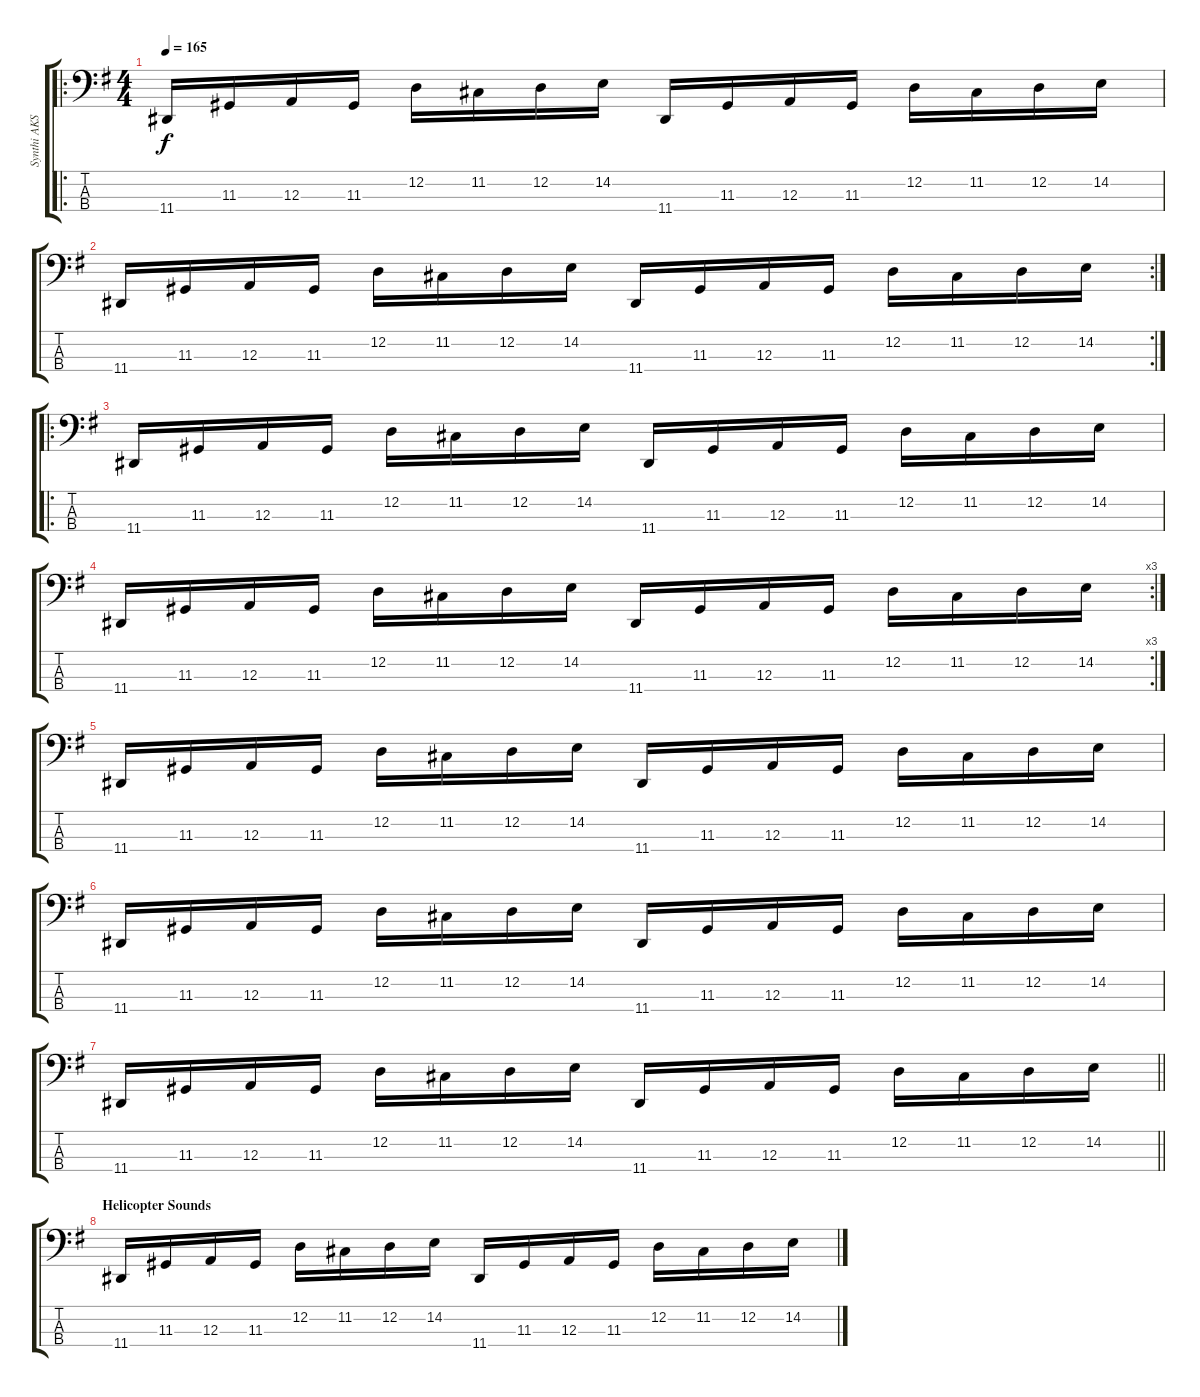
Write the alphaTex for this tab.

\track ("Synthi AKS synthesiser  arr for gtr" "Synthi AKS") {instrument lead1square}
\staff {score tabs}
\tuning (G2 D2 A1 E1) {hide}
\ro
\ts (4 4)
\tempo 165
\clef f4
\ks g
11.4.16{dy f} 11.3.16 12.3.16 11.3.16 12.2.16 11.2.16 12.2.16 14.2.16 11.4.16 11.3.16 12.3.16 11.3.16 12.2.16 11.2.16 12.2.16 14.2.16 |
\rc 2
11.4.16 11.3.16 12.3.16 11.3.16 12.2.16 11.2.16 12.2.16 14.2.16 11.4.16 11.3.16 12.3.16 11.3.16 12.2.16 11.2.16 12.2.16 14.2.16 |
\ro
11.4.16 11.3.16 12.3.16 11.3.16 12.2.16 11.2.16 12.2.16 14.2.16 11.4.16 11.3.16 12.3.16 11.3.16 12.2.16 11.2.16 12.2.16 14.2.16 |
\rc 3
11.4.16 11.3.16 12.3.16 11.3.16 12.2.16 11.2.16 12.2.16 14.2.16 11.4.16 11.3.16 12.3.16 11.3.16 12.2.16 11.2.16 12.2.16 14.2.16 |
11.4.16 11.3.16 12.3.16 11.3.16 12.2.16 11.2.16 12.2.16 14.2.16 11.4.16 11.3.16 12.3.16 11.3.16 12.2.16 11.2.16 12.2.16 14.2.16 |
11.4.16 11.3.16 12.3.16 11.3.16 12.2.16 11.2.16 12.2.16 14.2.16 11.4.16 11.3.16 12.3.16 11.3.16 12.2.16 11.2.16 12.2.16 14.2.16 |
\barLineRight lightlight
11.4.16 11.3.16 12.3.16 11.3.16 12.2.16 11.2.16 12.2.16 14.2.16 11.4.16 11.3.16 12.3.16 11.3.16 12.2.16 11.2.16 12.2.16 14.2.16 |
\section ("" "Helicopter Sounds")
11.4.16 11.3.16 12.3.16 11.3.16 12.2.16 11.2.16 12.2.16 14.2.16 11.4.16 11.3.16 12.3.16 11.3.16 12.2.16 11.2.16 12.2.16 14.2.16
